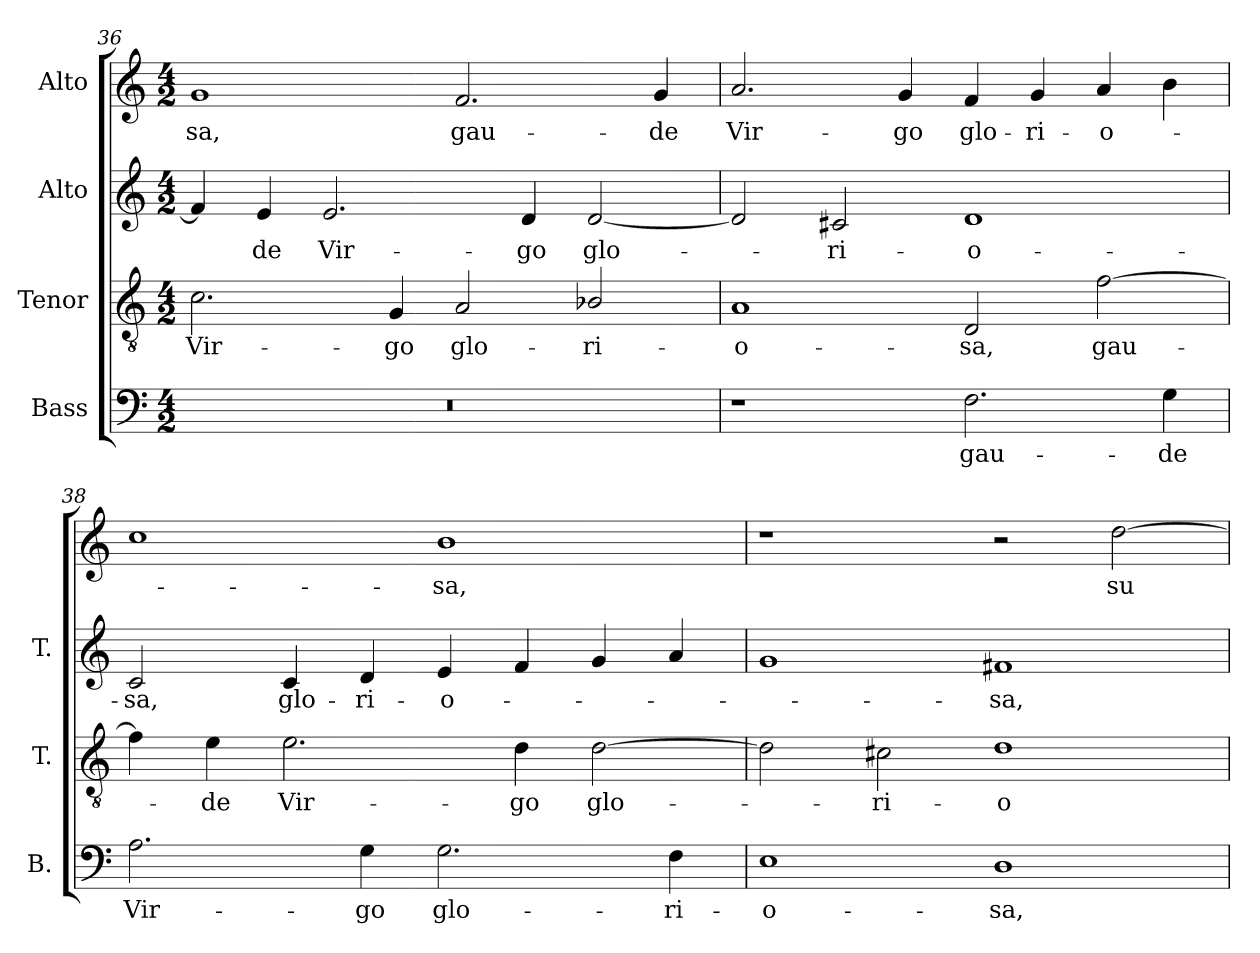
**kern	**text	**kern	**text	**kern	**text	**kern	**text
*part4	*part4	*part3	*part3	*part2	*part2	*part1	*part1
*staff4	*staff4	*staff3	*staff3	*staff2	*staff2	*staff1	*staff1
*I"Bass	*	*I"Tenor	*	*I"Alto	*	*I"Alto	*
*I'B.	*	*I'T.	*	*I'T.	*	*	*
!!LO:LB:g=z
*clefF4	*	*clefGv2	*	*clefG2	*	*clefG2	*
*	*	*ITrd7c12	*	*ITrd7c12	*	*	*
*k[]	*	*k[]	*	*k[]	*	*k[]	*
*C:	*	*C:	*	*C:	*	*C:	*
*M4/2	*	*M4/2	*	*M4/2	*	*M4/2	*
=36	=36	=36	=36	=36	=36	=36	=36
!LO:N:vis=1	!	!	!	!	!	!	!
!	!	!	!LO:LY:b:color=#000000	!	!	!	!
!	!	!	!	!	!	!	!LO:LY:b:color=#000000
0r	.	2.Ci\	Vir-	4Fi/]	.	1gi	-sa,
!	!	!	!	!	!LO:LY:b:color=#000000	!	!
.	.	.	.	4Ei/	-de	.	.
!	!	!	!	!	!LO:LY:b:color=#000000	!	!
.	.	.	.	2.Ei/	Vir-	.	.
!	!	!	!LO:LY:b:color=#000000	!	!	!	!
.	.	4GGi/	-go	.	.	.	.
!	!	!	!LO:LY:b:color=#000000	!	!	!	!
!	!	!	!	!	!	!	!LO:LY:b:color=#000000
.	.	2AAi/	glo-	.	.	2.fi/	gau-
!	!	!	!	!	!LO:LY:b:color=#000000	!	!
.	.	.	.	4Di/	-go	.	.
!	!	!	!LO:LY:b:color=#000000	!	!	!	!
!	!	!	!	!	!LO:LY:b:color=#000000	!	!
.	.	2BB-Xi/	-ri-	[2Di/	glo-	.	.
!	!	!	!	!	!	!	!LO:LY:b:color=#000000
.	.	.	.	.	.	4gi/	-de
=37	=37	=37	=37	=37	=37	=37	=37
!	!	!	!LO:LY:b:color=#000000	!	!	!	!
!	!	!	!	!	!	!	!LO:LY:b:color=#000000
1r	.	1AAi	-o-	2Di/]	.	2.ai/	Vir-
!	!	!	!	!	!LO:LY:b:color=#000000	!	!
.	.	.	.	2C#Xi/	-ri-	.	.
!	!	!	!	!	!	!	!LO:LY:b:color=#000000
.	.	.	.	.	.	4gi/	-go
!	!LO:LY:b:color=#000000	!	!	!	!	!	!
!	!	!	!LO:LY:b:color=#000000	!	!	!	!
!	!	!	!	!	!LO:LY:b:color=#000000	!	!
!	!	!	!	!	!	!	!LO:LY:b:color=#000000
2.Fi\	gau-	2DDi/	-sa,	1Di	-o-	4fi/	glo-
!	!	!	!	!	!	!	!LO:LY:b:color=#000000
.	.	.	.	.	.	4gi/	-ri-
!	!	!	!LO:LY:b:color=#000000	!	!	!	!
!	!	!	!	!	!	!	!LO:LY:b:color=#000000
.	.	[2Fi\	gau-	.	.	4ai/	-o-
!	!LO:LY:b:color=#000000	!	!	!	!	!	!
4Gi\	-de	.	.	.	.	4bi\	.
=38	=38	=38	=38	=38	=38	=38	=38
!	!LO:LY:b:color=#000000	!	!	!	!	!	!
!	!	!	!	!	!LO:LY:b:color=#000000	!	!
2.Ai\	Vir-	4Fi\]	.	2Ci/	-sa,	1cci	.
!	!	!	!LO:LY:b:color=#000000	!	!	!	!
.	.	4Ei\	-de	.	.	.	.
!	!	!	!LO:LY:b:color=#000000	!	!	!	!
!	!	!	!	!	!LO:LY:b:color=#000000	!	!
.	.	2.Ei\	Vir-	4Ci/	glo-	.	.
!	!LO:LY:b:color=#000000	!	!	!	!	!	!
!	!	!	!	!	!LO:LY:b:color=#000000	!	!
4Gi\	-go	.	.	4Di/	-ri-	.	.
!	!LO:LY:b:color=#000000	!	!	!	!	!	!
!	!	!	!	!	!LO:LY:b:color=#000000	!	!
!	!	!	!	!	!	!	!LO:LY:b:color=#000000
2.Gi\	glo-	.	.	4Ei/	-o-	1bi	-sa,
!	!	!	!LO:LY:b:color=#000000	!	!	!	!
.	.	4Di\	-go	4Fi/	.	.	.
!	!	!	!LO:LY:b:color=#000000	!	!	!	!
.	.	[2Di\	glo-	4Gi/	.	.	.
!	!LO:LY:b:color=#000000	!	!	!	!	!	!
4Fi\	-ri-	.	.	4Ai/	.	.	.
=39	=39	=39	=39	=39	=39	=39	=39
!	!LO:LY:b:color=#000000	!	!	!	!	!	!
1Ei	-o-	2Di\]	.	1Gi	.	1r	.
!	!	!	!LO:LY:b:color=#000000	!	!	!	!
.	.	2C#Xi\	-ri-	.	.	.	.
!	!LO:LY:b:color=#000000	!	!	!	!	!	!
!	!	!	!LO:LY:b:color=#000000	!	!	!	!
!	!	!	!	!	!LO:LY:b:color=#000000	!	!
1Di	-sa,	1Di	-o-	1F#Xi	-sa,	2r	.
!	!	!	!	!	!	!	!LO:LY:b:color=#000000
.	.	.	.	.	.	[2ddi\	su-
=	=	=	=	=	=	=	=
*-	*-	*-	*-	*-	*-	*-	*-
